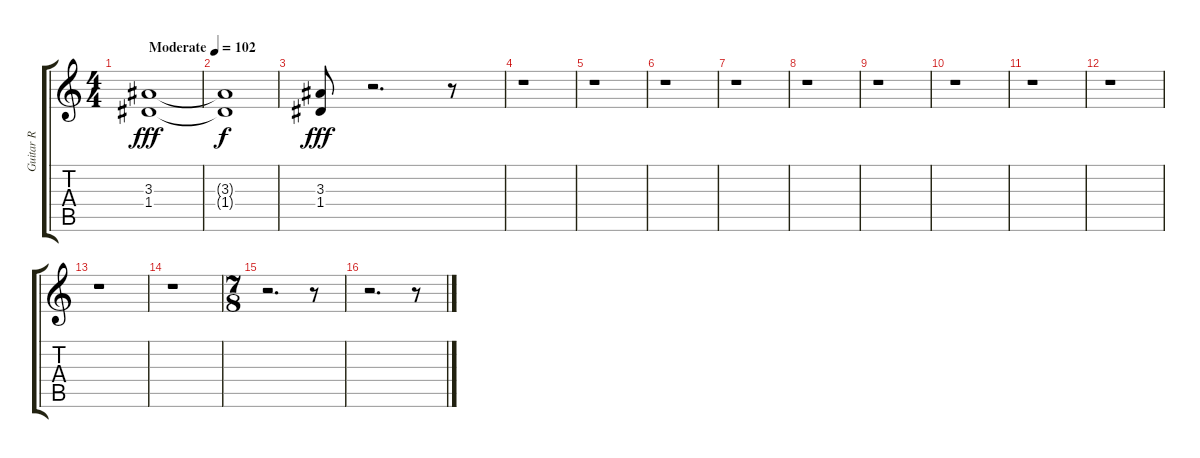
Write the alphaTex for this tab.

\track ("Guitar R" "Guitar R") {instrument distortionguitar}
\staff {score tabs}
\tuning (E4 B3 G3 D3 A2 E2) {hide}
\ts (4 4)
\tempo (102 "Moderate")
\clef g2
\ks c
(3.3 1.4).1{dy fff instrument distortionguitar} |
(3.3{t} 1.4{t}).1{dy f} |
(3.3 1.4).8{dy fff} r.2{d} r.8 |
r.1 |
r.1 |
r.1 |
r.1 |
r.1 |
r.1 |
r.1 |
r.1 |
r.1 |
r.1 |
r.1 |
\ts (7 8)
r.2{d} r.8 |
r.2{d} r.8
